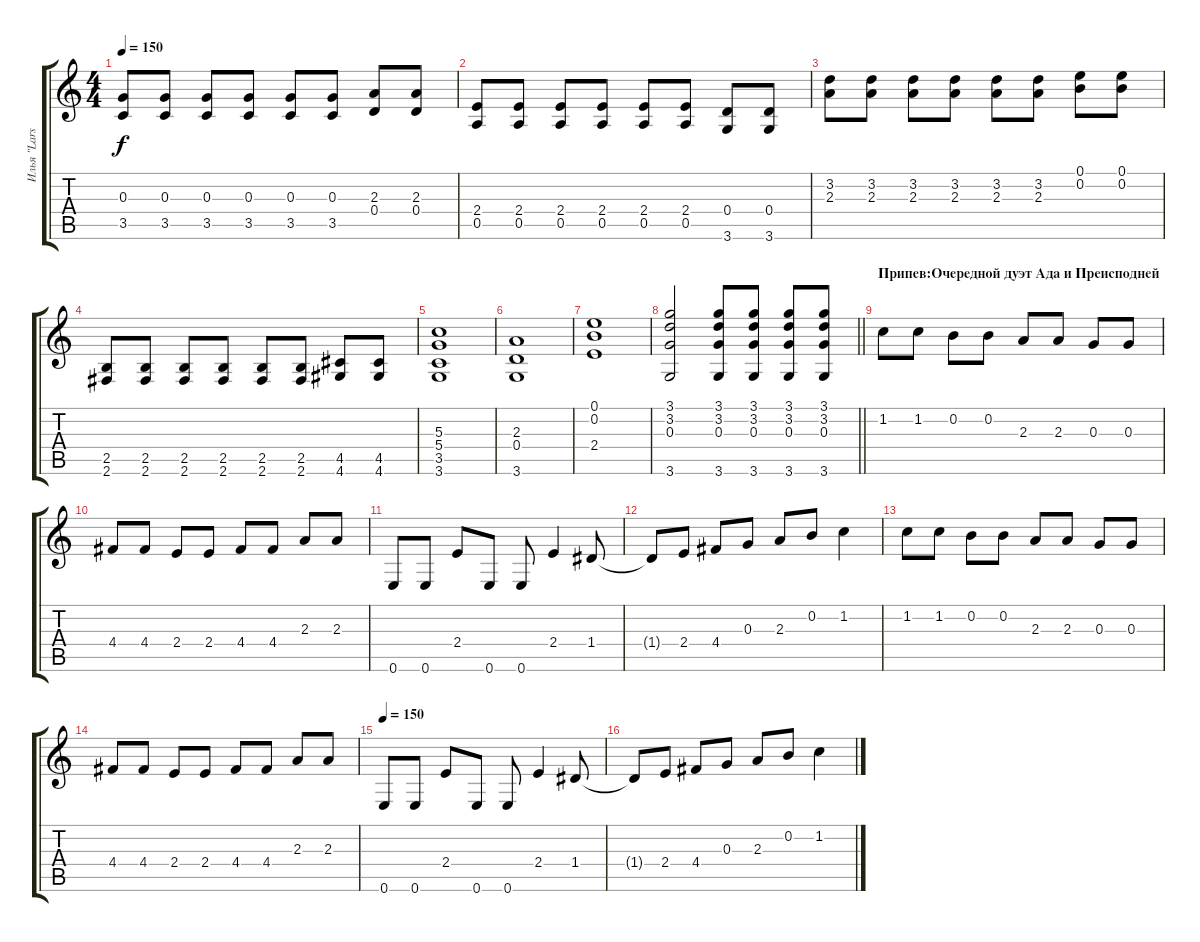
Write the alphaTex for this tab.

\track ("Илья \"Lars\" Мамонтов" "Илья \"Lars") {instrument distortionguitar}
\staff {score tabs}
\tuning (E4 B3 G3 D3 A2 E2) {hide}
\ts (4 4)
\tempo 150
\clef g2
\ks c
(0.3 3.5).8{dy f} (0.3 3.5).8 (0.3 3.5).8 (0.3 3.5).8 (0.3 3.5).8 (0.3 3.5).8 (2.3 0.4).8 (2.3 0.4).8 |
(2.4 0.5).8 (2.4 0.5).8 (2.4 0.5).8 (2.4 0.5).8 (2.4 0.5).8 (2.4 0.5).8 (0.4 3.6).8 (0.4 3.6).8 |
(3.2 2.3).8 (3.2 2.3).8 (3.2 2.3).8 (3.2 2.3).8 (3.2 2.3).8 (3.2 2.3).8 (0.1 0.2).8 (0.1 0.2).8 |
(2.5 2.6).8 (2.5 2.6).8 (2.5 2.6).8 (2.5 2.6).8 (2.5 2.6).8 (2.5 2.6).8 (4.5 4.6).8 (4.5 4.6).8 |
(5.3 5.4 3.5 3.6).1 |
(2.3 0.4 3.6).1 |
(0.1 0.2 2.4).1 |
\barLineRight lightlight
(3.1 3.2 0.3 3.6).2 (3.1 3.2 0.3 3.6).8 (3.1 3.2 0.3 3.6).8 (3.1 3.2 0.3 3.6).8 (3.1 3.2 0.3 3.6).8 |
\section ("" "Припев:Очередной дуэт Ада и Преисподней")
1.2.8 1.2.8 0.2.8 0.2.8 2.3.8 2.3.8 0.3.8 0.3.8 |
4.4.8 4.4.8 2.4.8 2.4.8 4.4.8 4.4.8 2.3.8 2.3.8 |
0.6.8 0.6.8 2.4.8 0.6.8 0.6.8 2.4.4 1.4.8 |
1.4{t}.8 2.4.8 4.4.8 0.3.8 2.3.8 0.2.8 1.2.4 |
1.2.8 1.2.8 0.2.8 0.2.8 2.3.8 2.3.8 0.3.8 0.3.8 |
4.4.8 4.4.8 2.4.8 2.4.8 4.4.8 4.4.8 2.3.8 2.3.8 |
\tempo 150
0.6.8 0.6.8 2.4.8 0.6.8 0.6.8 2.4.4 1.4.8 |
1.4{t}.8 2.4.8 4.4.8 0.3.8 2.3.8 0.2.8 1.2.4
